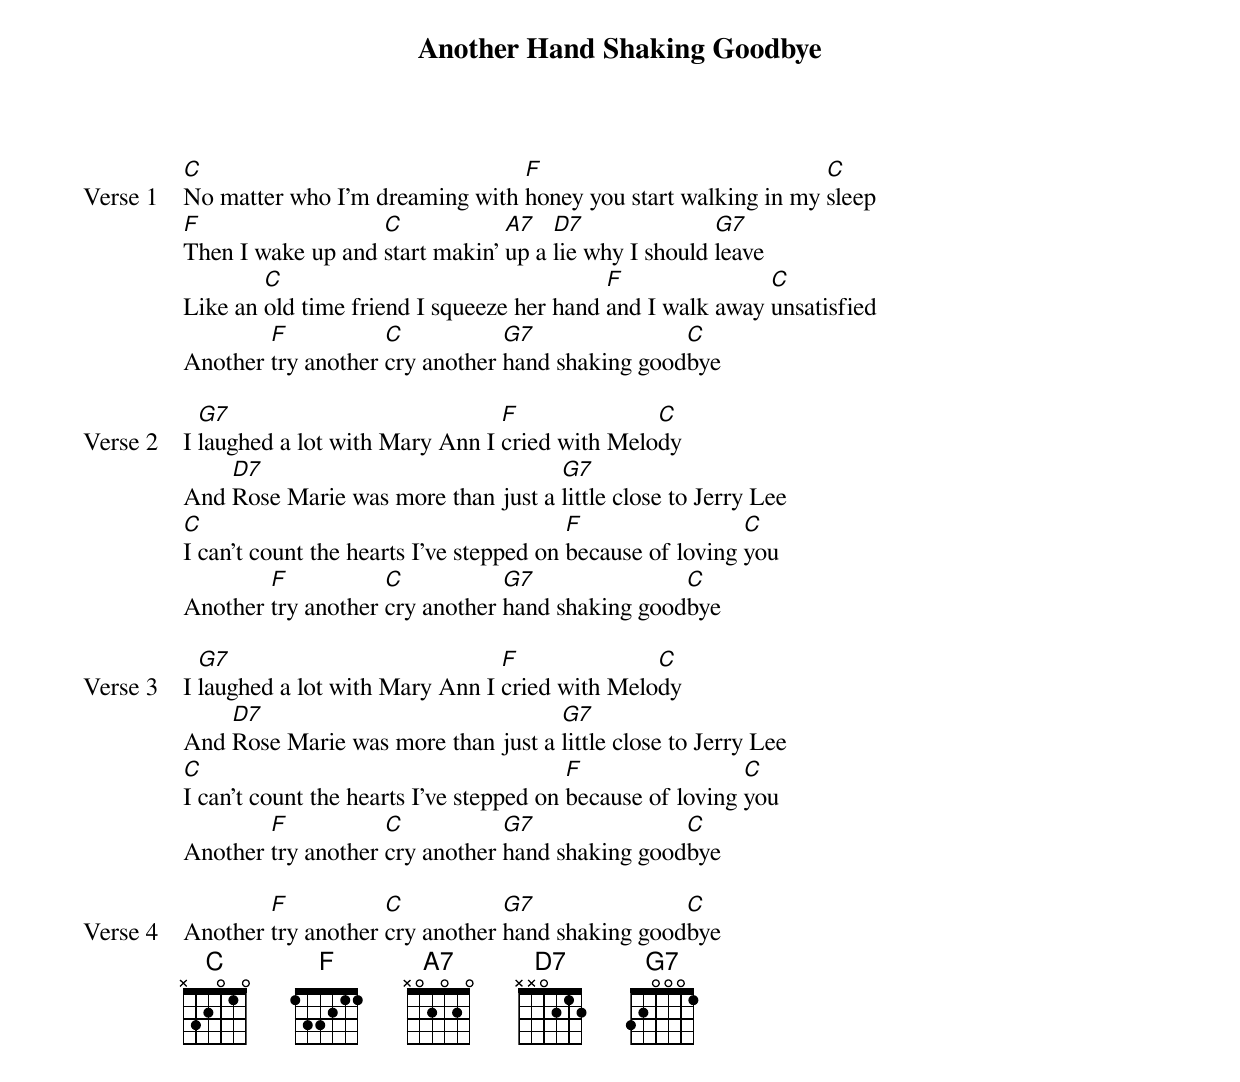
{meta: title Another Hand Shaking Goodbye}
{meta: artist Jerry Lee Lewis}
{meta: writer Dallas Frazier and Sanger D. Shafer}

{start_of_verse: Verse 1}
[C]No matter who I'm dreaming with [F]honey you start walking in my [C]sleep
[F]Then I wake up and [C]start makin' [A7]up a [D7]lie why I should [G7]leave
Like an [C]old time friend I squeeze her hand [F]and I walk away [C]unsatisfied
Another [F]try another [C]cry another [G7]hand shaking good[C]bye
{end_of_verse}

{start_of_verse: Verse 2}
I [G7]laughed a lot with Mary Ann I [F]cried with Melo[C]dy
And [D7]Rose Marie was more than just a [G7]little close to Jerry Lee
[C]I can't count the hearts I've stepped on [F]because of loving [C]you
Another [F]try another [C]cry another [G7]hand shaking good[C]bye
{end_of_verse}

{start_of_verse: Verse 3}
I [G7]laughed a lot with Mary Ann I [F]cried with Melo[C]dy
And [D7]Rose Marie was more than just a [G7]little close to Jerry Lee
[C]I can't count the hearts I've stepped on [F]because of loving [C]you
Another [F]try another [C]cry another [G7]hand shaking good[C]bye
{end_of_verse}

{start_of_verse: Verse 4}
Another [F]try another [C]cry another [G7]hand shaking good[C]bye
{end_of_verse}
